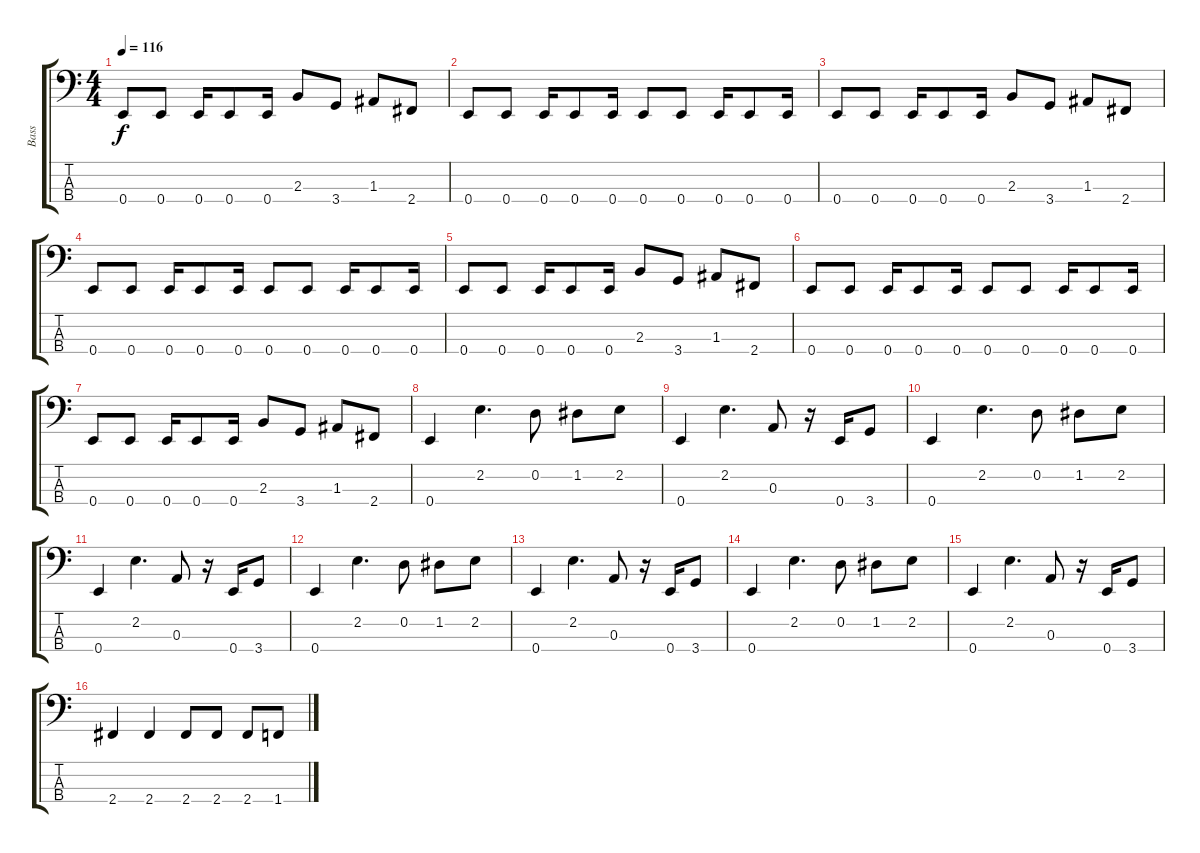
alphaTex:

\track ("Bass" "Bass") {instrument electricbasspick}
\staff {score tabs}
\tuning (G2 D2 A1 E1) {hide}
\ts (4 4)
\tempo 116
\clef f4
\ks c
0.4.8{dy f} 0.4.8 0.4.16 0.4.8 0.4.16 2.3.8 3.4.8 1.3.8 2.4.8 |
0.4.8 0.4.8 0.4.16 0.4.8 0.4.16 0.4.8 0.4.8 0.4.16 0.4.8 0.4.16 |
0.4.8 0.4.8 0.4.16 0.4.8 0.4.16 2.3.8 3.4.8 1.3.8 2.4.8 |
0.4.8 0.4.8 0.4.16 0.4.8 0.4.16 0.4.8 0.4.8 0.4.16 0.4.8 0.4.16 |
0.4.8 0.4.8 0.4.16 0.4.8 0.4.16 2.3.8 3.4.8 1.3.8 2.4.8 |
0.4.8 0.4.8 0.4.16 0.4.8 0.4.16 0.4.8 0.4.8 0.4.16 0.4.8 0.4.16 |
0.4.8 0.4.8 0.4.16 0.4.8 0.4.16 2.3.8 3.4.8 1.3.8 2.4.8 |
0.4.4 2.2.4{d} 0.2.8 1.2.8 2.2.8 |
0.4.4 2.2.4{d} 0.3.8 r.16 0.4.16 3.4.8 |
0.4.4 2.2.4{d} 0.2.8 1.2.8 2.2.8 |
0.4.4 2.2.4{d} 0.3.8 r.16 0.4.16 3.4.8 |
0.4.4 2.2.4{d} 0.2.8 1.2.8 2.2.8 |
0.4.4 2.2.4{d} 0.3.8 r.16 0.4.16 3.4.8 |
0.4.4 2.2.4{d} 0.2.8 1.2.8 2.2.8 |
0.4.4 2.2.4{d} 0.3.8 r.16 0.4.16 3.4.8 |
2.4.4 2.4.4 2.4.8 2.4.8 2.4.8 1.4.8
